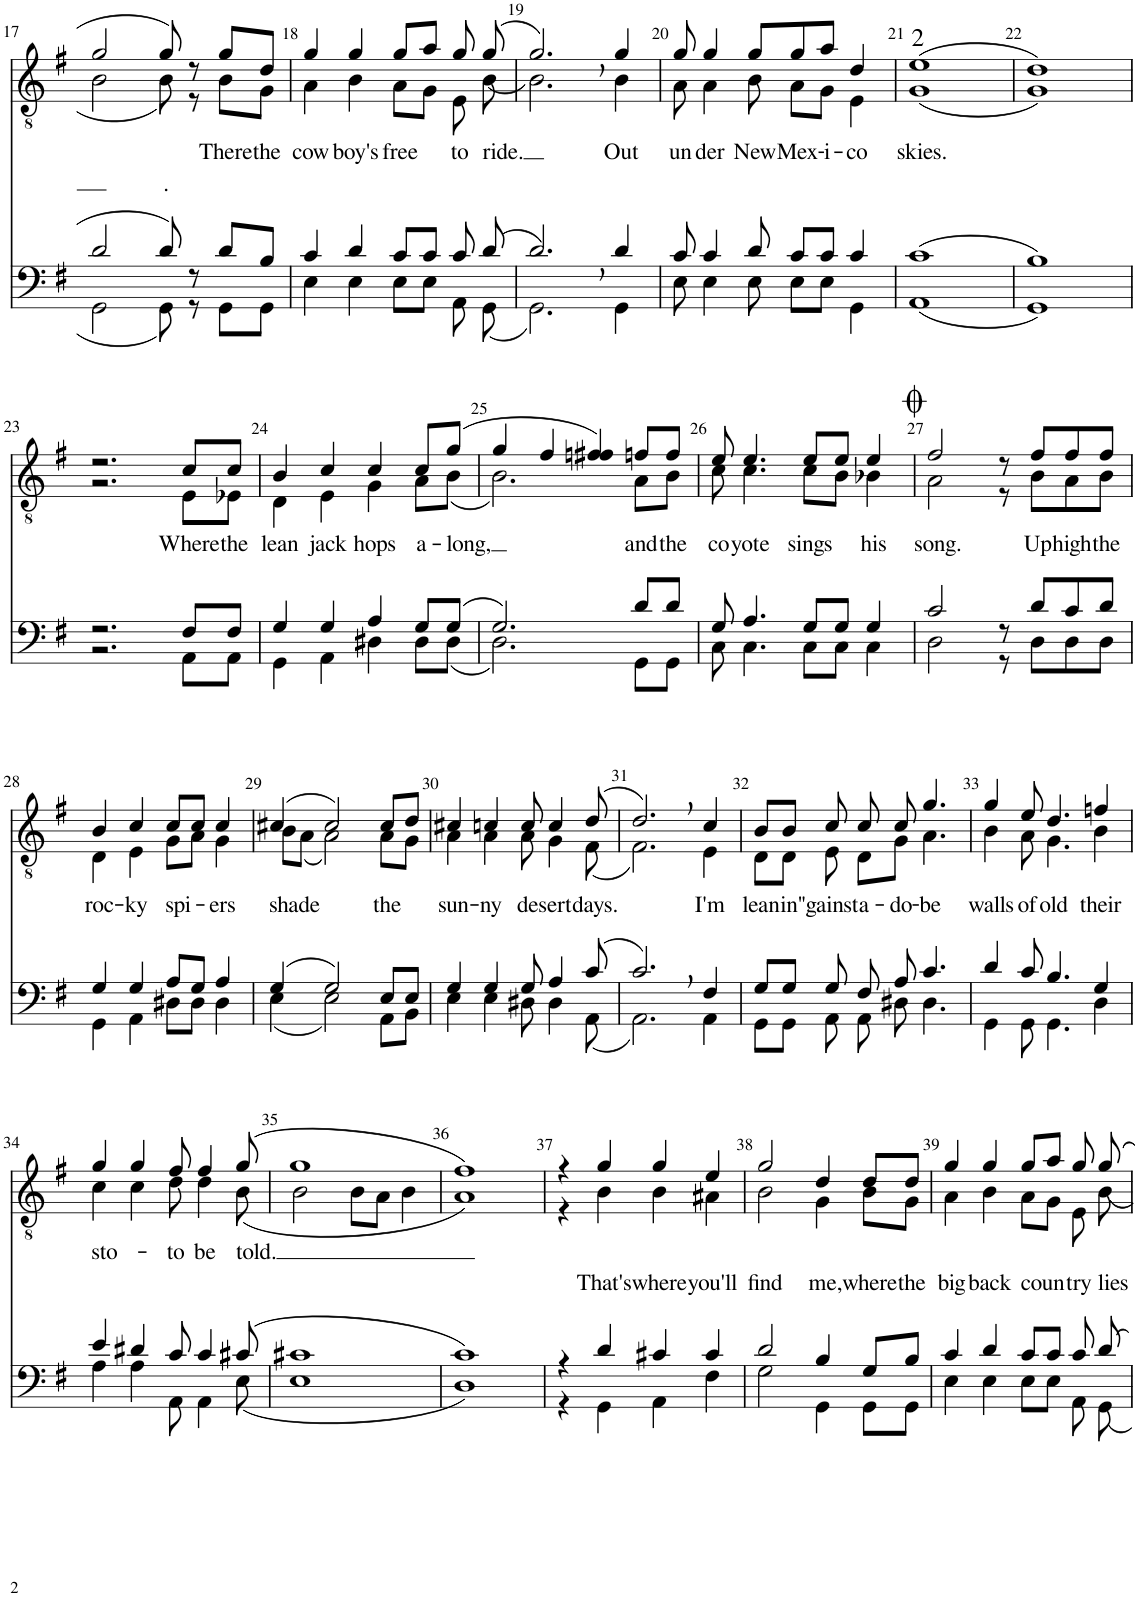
**kern	**kern	**text
*part2	*part1	*part1
*staff2	*staff1	*staff1
*I"Bass	*I"Soprano	*
!!LO:PB:g=z
*clefF4	*clefGv2	*
*k[f#]	*k[f#]	*
*M4/4	*M4/4	*
*met(c)	*met(c)	*
=17	=17	=17
*^	*^	*
2d/	2GG\	2g/	2B\	.
!	!	!	!	!LO:LY:b
8d/	8GG\	8g/	8B\	.
8r	8r	8r	8r	.
!	!	!	!	!LO:LY:b
8d/L	8GG\L	8g/L	8B\L	There
!	!	!	!	!LO:LY:b
8B/J	8GG\J	8d/J	8G\J	the
=18	=18	=18	=18	=18
!	!	!	!	!LO:LY:b
4c/	4E\	4g/	4A\	cow-
!	!	!	!	!LO:LY:b
4d/	4E\	4g/	4B\	boy's
!	!	!	!	!LO:LY:b
8c/L	8E\L	8g/L	8A\L	free
8c/J	8E\J	8a/J	8G\J	.
!	!	!	!	!LO:LY:b
8c/	8AA\	8g/	8E\	to
!	!	!	!	!LO:LY:b
(8d/	(8GG\	(8g/	(8B\	ride.
=19	=19	=19	=19	=19
2.d,/)	2.GG\)	2.g,/)	2.B\)	.
!	!	!	!	!LO:LY:b
4d/	4GG\	4g/	4B\	Out
=20	=20	=20	=20	=20
!	!	!	!	!LO:LY:b
8c/	8E\	8g/	8A\	un-
!	!	!	!	!LO:LY:b
4c/	4E\	4g/	4A\	der
!	!	!	!	!LO:LY:b
8d/	8E\	8g/L	8B\	New
!	!	!	!	!LO:LY:b
8c/L	8E\L	8g/	8A\L	Mex-
!	!	!	!	!LO:LY:b
8c/J	8E\J	8a/J	8G\J	i-
!	!	!	!	!LO:LY:b
4c/	4GG\	4d/	4E\	co
=21	=21	=21	=21	=21
!	!	!LO:TX:a:t=2	!	!
!	!	!	!	!LO:LY:b
(1c	(1AA	(1e	(1G	skies.
=22	=22	=22	=22	=22
1B)	1GG)	1d)	1G)	.
!!LO:LB:g=z	!!
=23	=23	=23	=23	=23
2.r	2.r	2.r	2.r	.
!	!	!	!	!LO:LY:b
8F#/L	8AA\L	8c/L	8E\L	Where
!	!	!	!	!LO:LY:b
8F#/J	8AA\J	8c/J	8E-X\J	the
=24	=24	=24	=24	=24
!	!	!	!	!LO:LY:b
4G/	4GG\	4B/	4D\	-lean
!	!	!	!	!LO:LY:b
4G/	4AA\	4c/	4E\	jack
!	!	!	!	!LO:LY:b
4A/	4D#X\	4c/	4G\	hops
!	!	!	!	!LO:LY:b
8G/L	8D#\L	8c/L	8A\L	a-
!	!	!	!	!LO:LY:b
(8G/J	(8D#\J	(8g/J	(8B\J	long,
=25	=25	=25	=25	=25
2.G/)	2.D\)	4g/	2.B\)	.
.	.	4f#/	.	.
.	.	4fn/ 4f#X/)	.	.
!	!	!	!	!LO:LY:b
8d/L	8GG\L	8fn/L	8A\L	and
!	!	!	!	!LO:LY:b
8d/J	8GG\J	8f/J	8B\J	the
=26	=26	=26	=26	=26
!	!	!	!	!LO:LY:b
8G/	8C\	8e/	8c\	co-
!	!	!	!	!LO:LY:b
4.A/	4.C\	4.e/	4.c\	yote
!	!	!	!	!LO:LY:b
8G/L	8C\L	8e/L	8c\L	sings
8G/J	8C\J	8e/J	8B\J	.
!	!	!	!	!LO:LY:b
4G/	4C\	4e/	4B-X\	his
=27	=27	=27	=27	=27
!	!	!	!	!LO:LY:b
2c/	2D\	2f#/	2A\	song.
8r	8r	8r	8r	.
!	!	!	!	!LO:LY:b
8d/L	8D\L	8f#/L	8B\L	Up
!	!	!	!	!LO:LY:b
8c/	8D\	8f#/	8A\	high
!	!	!	!	!LO:LY:b
8d/J	8D\J	8f#/J	8B\J	the
!!LO:LB:g=z	!!
=28	=28	=28	=28	=28
!	!	!	!	!LO:LY:b
4G/	4GG\	4B/	4D\	roc-
!	!	!	!	!LO:LY:b
4G/	4AA\	4c/	4E\	-ky
!	!	!	!	!LO:LY:b
8A/L	8D#X\L	8c/L	8G\L	spi-
8G/J	8D#\J	8c/J	8A\J	.
!	!	!	!	!LO:LY:b
4A/	4D#\	4c/	4G\	ers
=29	=29	=29	=29	=29
!	!	!	!	!LO:LY:b
(4G/	(4E\	(4c#X/	8B\L	shade
.	.	.	(8A\J	.
2G/)	2E\)	2c#/)	2A\)	.
!	!	!	!	!LO:LY:b
8E/L	8AA\L	8c#/L	8A\L	the
8E/J	8BB\J	8d/J	8G\J	.
=30	=30	=30	=30	=30
!	!	!	!	!LO:LY:b
4G/	4E\	4c#X/	4A\	sun-
!	!	!	!	!LO:LY:b
4G/	4E\	4cn/	4A\	ny
!	!	!	!	!LO:LY:b
8G/	8D#X\	8c/	8A\	de-
!	!	!	!	!LO:LY:b
4A/	4D#\	4c/	4G\	sert
!	!	!	!	!LO:LY:b
(8c/	(8AA\	(8d/	(8F#\	days.
=31	=31	=31	=31	=31
2.c,/)	2.AA\)	2.d,/)	2.F#\)	.
!	!	!	!	!LO:LY:b
4F#/	4AA\	4c/	4E\	I'm
=32	=32	=32	=32	=32
!	!	!	!	!LO:LY:b
8G/L	8GG\L	8B/L	8D\L	lean-
!	!	!	!	!LO:LY:b
8G/J	8GG\J	8B/J	8D\J	in'
!	!	!	!	!LO:LY:b
8G/	8AA\	8c/	8E\	'gainst
!	!	!	!	!LO:LY:b
8F#/	8AA\	8c/	8D\L	a-
!	!	!	!	!LO:LY:b
8A/	8D#X\	8c/	8G\J	do-
!	!	!	!	!LO:LY:b
4.c/	4.D#\	4.g/	4.A\	be
=33	=33	=33	=33	=33
!	!	!	!	!LO:LY:b
4d/	4GG\	4g/	4B\	walls
!	!	!	!	!LO:LY:b
8c/	8GG\	8e/	8A\	of
!	!	!	!	!LO:LY:b
4.B/	4.GG\	4.d/	4.G\	old
!	!	!	!	!LO:LY:b
4G/	4D\	4fn/	4B\	their
!!LO:LB:g=z	!!
=34	=34	=34	=34	=34
!	!	!	!	!LO:LY:b
4e/	4A\	4g/	4c\	sto-
4d#X/	4A\	4g/	4c\	.
!	!	!	!	!LO:LY:b
8c/	8AA\	8f#/	8d\	to
!	!	!	!	!LO:LY:b
4c/	4AA\	4f#/	4d\	be
!	!	!	!	!LO:LY:b
(8c#X/	(8E\	(8g/	(8B\	told.
=35	=35	=35	=35	=35
1c#X	1E	1g	2B\	.
.	.	.	8B\L	.
.	.	.	8A\J	.
.	.	.	4B\	.
=36	=36	=36	=36	=36
1c)	1D)	1f#)	1A)	.
=37	=37	=37	=37	=37
4r	4r	4r	4r	.
!	!	!	!	!LO:LY:b
4d/	4GG\	4g/	4B\	That's
!	!	!	!	!LO:LY:b
4c#X/	4AA\	4g/	4B\	where
!	!	!	!	!LO:LY:b
4c#/	4F#\	4e/	4A#X\	you'll
=38	=38	=38	=38	=38
!	!	!	!	!LO:LY:b
2d/	2G\	2g/	2B\	find
!	!	!	!	!LO:LY:b
4B/	4GG\	4d/	4G\	me,
!	!	!	!	!LO:LY:b
8G/L	8GG\L	8d/L	8B\L	where
!	!	!	!	!LO:LY:b
8B/J	8GG\J	8d/J	8G\J	the
=39	=39	=39	=39	=39
!	!	!	!	!LO:LY:b
4c/	4E\	4g/	4A\	big
!	!	!	!	!LO:LY:b
4d/	4E\	4g/	4B\	back
!	!	!	!	!LO:LY:b
8c/L	8E\L	8g/L	8A\L	coun-
8c/J	8E\J	8a/J	8G\J	.
!	!	!	!	!LO:LY:b
8c/	8AA\	8g/	8E\	try
!	!	!	!	!LO:LY:b
8d/	8GG\	8g/	8B\	lies
*v	*v	*	*	*
*	*v	*v	*
=	=	=
*-	*-	*-
